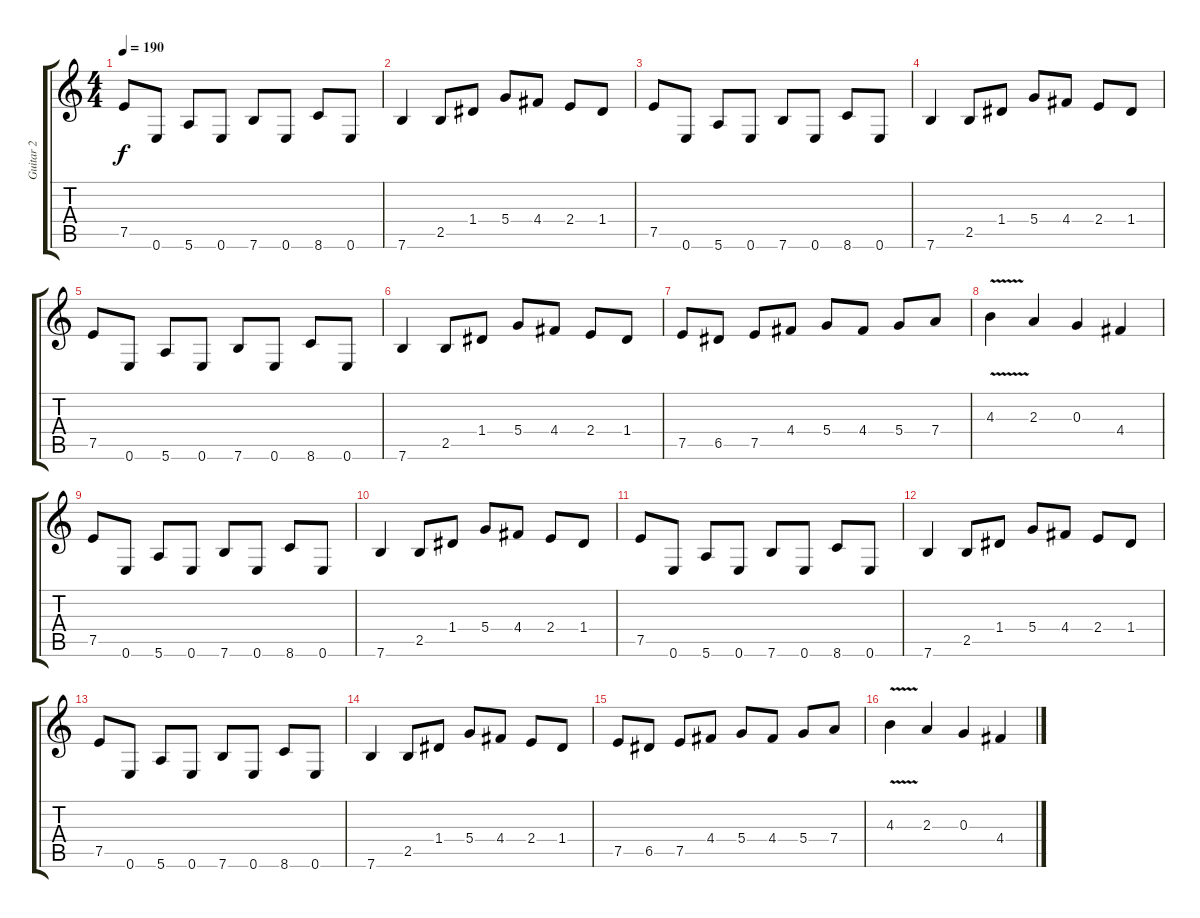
\track ("Guitar 2" "Guitar 2") {instrument distortionguitar}
\staff {score tabs}
\tuning (E4 B3 G3 D3 A2 E2) {hide}
\ts (4 4)
\tempo 190
\clef g2
\ks c
7.5.8{dy f} 0.6.8 5.6.8 0.6.8 7.6.8 0.6.8 8.6.8 0.6.8 |
7.6.4 2.5.8 1.4.8 5.4.8 4.4.8 2.4.8 1.4.8 |
7.5.8 0.6.8 5.6.8 0.6.8 7.6.8 0.6.8 8.6.8 0.6.8 |
7.6.4 2.5.8 1.4.8 5.4.8 4.4.8 2.4.8 1.4.8 |
7.5.8 0.6.8 5.6.8 0.6.8 7.6.8 0.6.8 8.6.8 0.6.8 |
7.6.4 2.5.8 1.4.8 5.4.8 4.4.8 2.4.8 1.4.8 |
7.5.8 6.5.8 7.5.8 4.4.8 5.4.8 4.4.8 5.4.8 7.4.8 |
4.3{v}.4 2.3.4 0.3.4 4.4.4 |
7.5.8 0.6.8 5.6.8 0.6.8 7.6.8 0.6.8 8.6.8 0.6.8 |
7.6.4 2.5.8 1.4.8 5.4.8 4.4.8 2.4.8 1.4.8 |
7.5.8 0.6.8 5.6.8 0.6.8 7.6.8 0.6.8 8.6.8 0.6.8 |
7.6.4 2.5.8 1.4.8 5.4.8 4.4.8 2.4.8 1.4.8 |
7.5.8 0.6.8 5.6.8 0.6.8 7.6.8 0.6.8 8.6.8 0.6.8 |
7.6.4 2.5.8 1.4.8 5.4.8 4.4.8 2.4.8 1.4.8 |
7.5.8 6.5.8 7.5.8 4.4.8 5.4.8 4.4.8 5.4.8 7.4.8 |
4.3{v}.4 2.3.4 0.3.4 4.4.4
